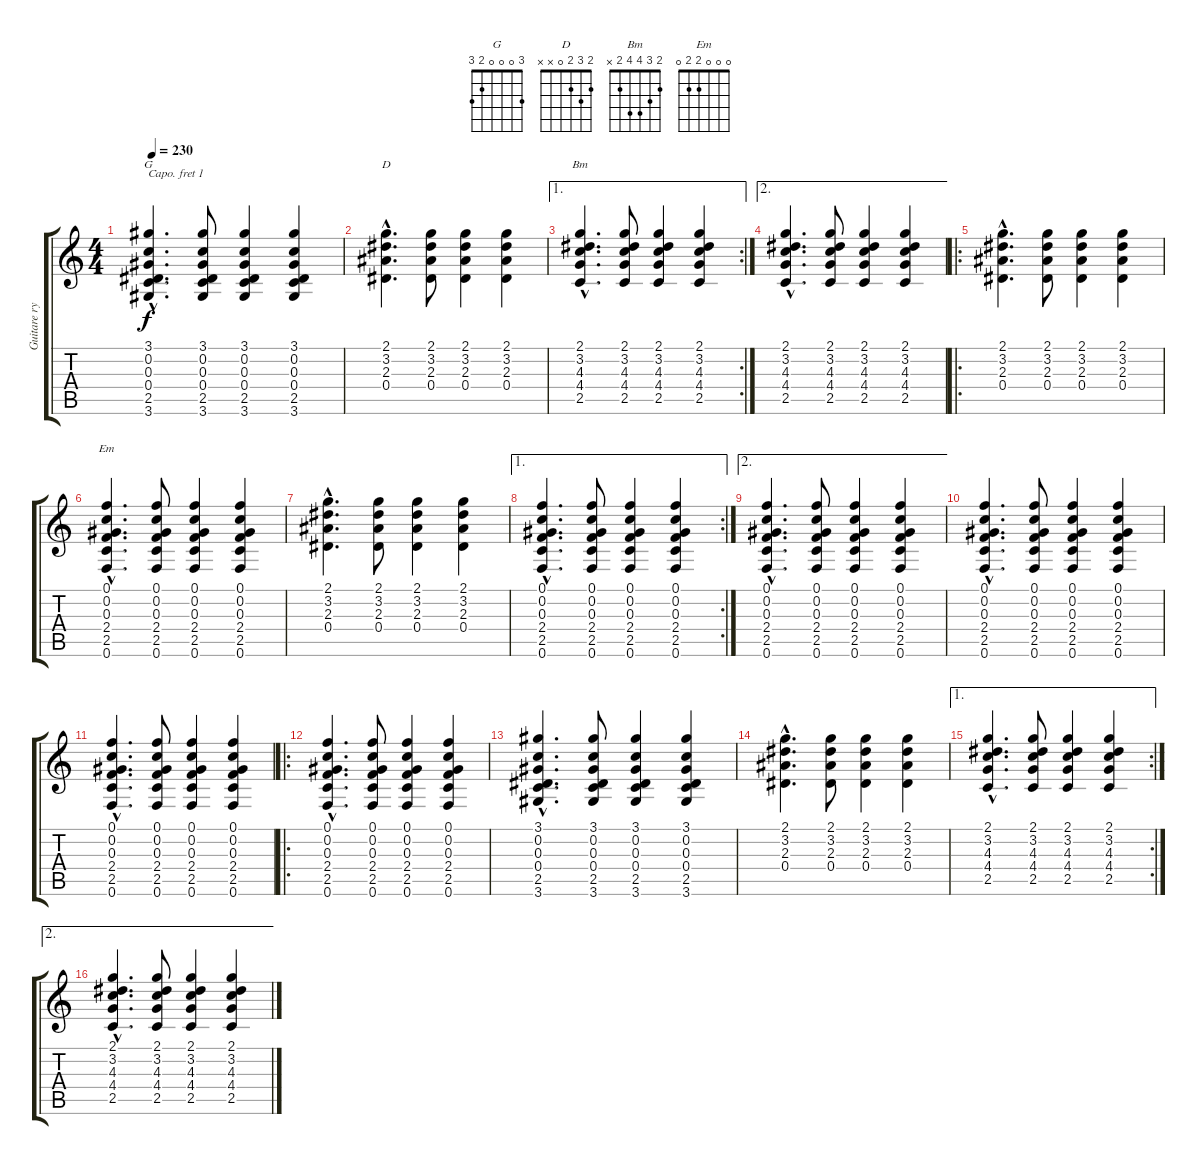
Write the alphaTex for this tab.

\track ("Guitare rythmique" "Guitare ry") {instrument acousticguitarsteel}
\staff {score tabs}
\capo 1
\tuning (E4 B3 G3 D3 A2 E2) {hide}
\chord ("G" 3 0 0 0 2 3)
\chord ("D" 2 3 2 0 x x)
\chord ("Bm" 2 3 4 4 2 x)
\chord ("Em" 0 0 0 2 2 0)
\ts (4 4)
\tempo 230
\clef g2
\ks c
(3.1{hac} 0.2{hac} 0.3{hac} 0.4{hac} 2.5{hac} 3.6{hac}).4{d ch "G" dy f} (3.1 0.2 0.3 0.4 2.5 3.6).8 (3.1 0.2 0.3 0.4 2.5 3.6).4 (3.1 0.2 0.3 0.4 2.5 3.6).4 |
(2.1{hac} 3.2{hac} 2.3{hac} 0.4{hac}).4{d ch "D"} (2.1 3.2 2.3 0.4).8 (2.1 3.2 2.3 0.4).4 (2.1 3.2 2.3 0.4).4 |
\ae 1
\rc 2
(2.1{hac} 3.2{hac} 4.3{hac} 4.4{hac} 2.5{hac}).4{d ch "Bm"} (2.1 3.2 4.3 4.4 2.5).8 (2.1 3.2 4.3 4.4 2.5).4 (2.1 3.2 4.3 4.4 2.5).4 |
\ae 2
(2.1{hac} 3.2{hac} 4.3{hac} 4.4{hac} 2.5{hac}).4{d} (2.1 3.2 4.3 4.4 2.5).8 (2.1 3.2 4.3 4.4 2.5).4 (2.1 3.2 4.3 4.4 2.5).4 |
\ro
(2.1{hac} 3.2{hac} 2.3{hac} 0.4{hac}).4{d} (2.1 3.2 2.3 0.4).8 (2.1 3.2 2.3 0.4).4 (2.1 3.2 2.3 0.4).4 |
(0.1{hac} 0.2{hac} 0.3{hac} 2.4{hac} 2.5{hac} 0.6{hac}).4{d ch "Em"} (0.1 0.2 0.3 2.4 2.5 0.6).8 (0.1 0.2 0.3 2.4 2.5 0.6).4 (0.1 0.2 0.3 2.4 2.5 0.6).4 |
(2.1{hac} 3.2{hac} 2.3{hac} 0.4{hac}).4{d} (2.1 3.2 2.3 0.4).8 (2.1 3.2 2.3 0.4).4 (2.1 3.2 2.3 0.4).4 |
\ae 1
\rc 2
(0.1{hac} 0.2{hac} 0.3{hac} 2.4{hac} 2.5{hac} 0.6{hac}).4{d} (0.1 0.2 0.3 2.4 2.5 0.6).8 (0.1 0.2 0.3 2.4 2.5 0.6).4 (0.1 0.2 0.3 2.4 2.5 0.6).4 |
\ae 2
(0.1{hac} 0.2{hac} 0.3{hac} 2.4{hac} 2.5{hac} 0.6{hac}).4{d} (0.1 0.2 0.3 2.4 2.5 0.6).8 (0.1 0.2 0.3 2.4 2.5 0.6).4 (0.1 0.2 0.3 2.4 2.5 0.6).4 |
(0.1{hac} 0.2{hac} 0.3{hac} 2.4{hac} 2.5{hac} 0.6{hac}).4{d} (0.1 0.2 0.3 2.4 2.5 0.6).8 (0.1 0.2 0.3 2.4 2.5 0.6).4 (0.1 0.2 0.3 2.4 2.5 0.6).4 |
(0.1{hac} 0.2{hac} 0.3{hac} 2.4{hac} 2.5{hac} 0.6{hac}).4{d} (0.1 0.2 0.3 2.4 2.5 0.6).8 (0.1 0.2 0.3 2.4 2.5 0.6).4 (0.1 0.2 0.3 2.4 2.5 0.6).4 |
\ro
(0.1{hac} 0.2{hac} 0.3{hac} 2.4{hac} 2.5{hac} 0.6{hac}).4{d} (0.1 0.2 0.3 2.4 2.5 0.6).8 (0.1 0.2 0.3 2.4 2.5 0.6).4 (0.1 0.2 0.3 2.4 2.5 0.6).4 |
(3.1{hac} 0.2{hac} 0.3{hac} 0.4{hac} 2.5{hac} 3.6{hac}).4{d} (3.1 0.2 0.3 0.4 2.5 3.6).8 (3.1 0.2 0.3 0.4 2.5 3.6).4 (3.1 0.2 0.3 0.4 2.5 3.6).4 |
(2.1{hac} 3.2{hac} 2.3{hac} 0.4{hac}).4{d} (2.1 3.2 2.3 0.4).8 (2.1 3.2 2.3 0.4).4 (2.1 3.2 2.3 0.4).4 |
\ae 1
\rc 2
(2.1{hac} 3.2{hac} 4.3{hac} 4.4{hac} 2.5{hac}).4{d} (2.1 3.2 4.3 4.4 2.5).8 (2.1 3.2 4.3 4.4 2.5).4 (2.1 3.2 4.3 4.4 2.5).4 |
\ae 2
(2.1{hac} 3.2{hac} 4.3{hac} 4.4{hac} 2.5{hac}).4{d} (2.1 3.2 4.3 4.4 2.5).8 (2.1 3.2 4.3 4.4 2.5).4 (2.1 3.2 4.3 4.4 2.5).4
